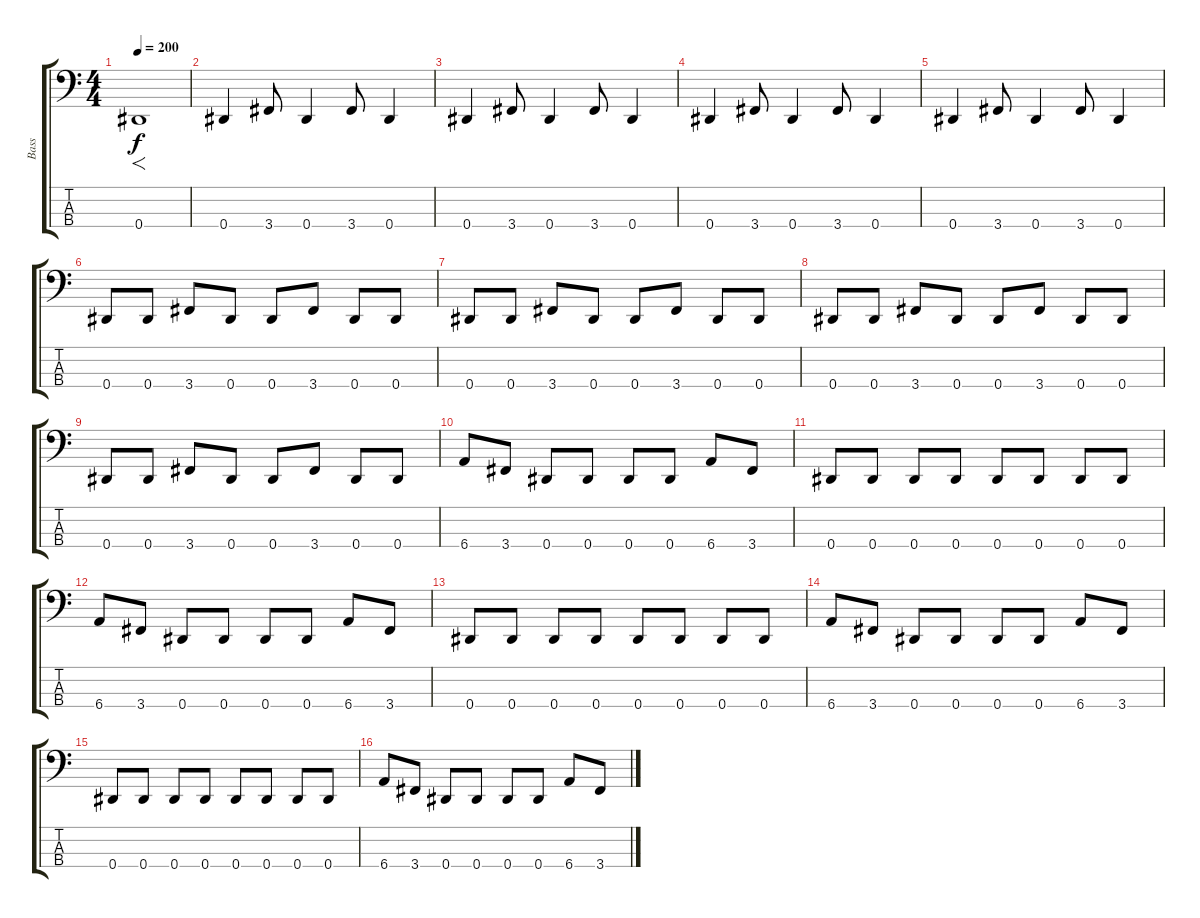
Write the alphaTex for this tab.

\track ("Bass" "Bass") {instrument electricbasspick}
\staff {score tabs}
\tuning (Gb2 Db2 Ab1 Eb1) {hide}
\ts (4 4)
\tempo 200
\clef f4
\ks c
0.4.1{f dy f instrument electricbasspick} |
0.4.4 3.4.8 0.4.4 3.4.8 0.4.4 |
0.4.4 3.4.8 0.4.4 3.4.8 0.4.4 |
0.4.4 3.4.8 0.4.4 3.4.8 0.4.4 |
0.4.4 3.4.8 0.4.4 3.4.8 0.4.4 |
0.4.8 0.4.8 3.4.8 0.4.8 0.4.8 3.4.8 0.4.8 0.4.8 |
0.4.8 0.4.8 3.4.8 0.4.8 0.4.8 3.4.8 0.4.8 0.4.8 |
0.4.8 0.4.8 3.4.8 0.4.8 0.4.8 3.4.8 0.4.8 0.4.8 |
0.4.8 0.4.8 3.4.8 0.4.8 0.4.8 3.4.8 0.4.8 0.4.8 |
6.4.8 3.4.8 0.4.8 0.4.8 0.4.8 0.4.8 6.4.8 3.4.8 |
0.4.8 0.4.8 0.4.8 0.4.8 0.4.8 0.4.8 0.4.8 0.4.8 |
6.4.8 3.4.8 0.4.8 0.4.8 0.4.8 0.4.8 6.4.8 3.4.8 |
0.4.8 0.4.8 0.4.8 0.4.8 0.4.8 0.4.8 0.4.8 0.4.8 |
6.4.8 3.4.8 0.4.8 0.4.8 0.4.8 0.4.8 6.4.8 3.4.8 |
0.4.8 0.4.8 0.4.8 0.4.8 0.4.8 0.4.8 0.4.8 0.4.8 |
6.4.8 3.4.8 0.4.8 0.4.8 0.4.8 0.4.8 6.4.8 3.4.8
